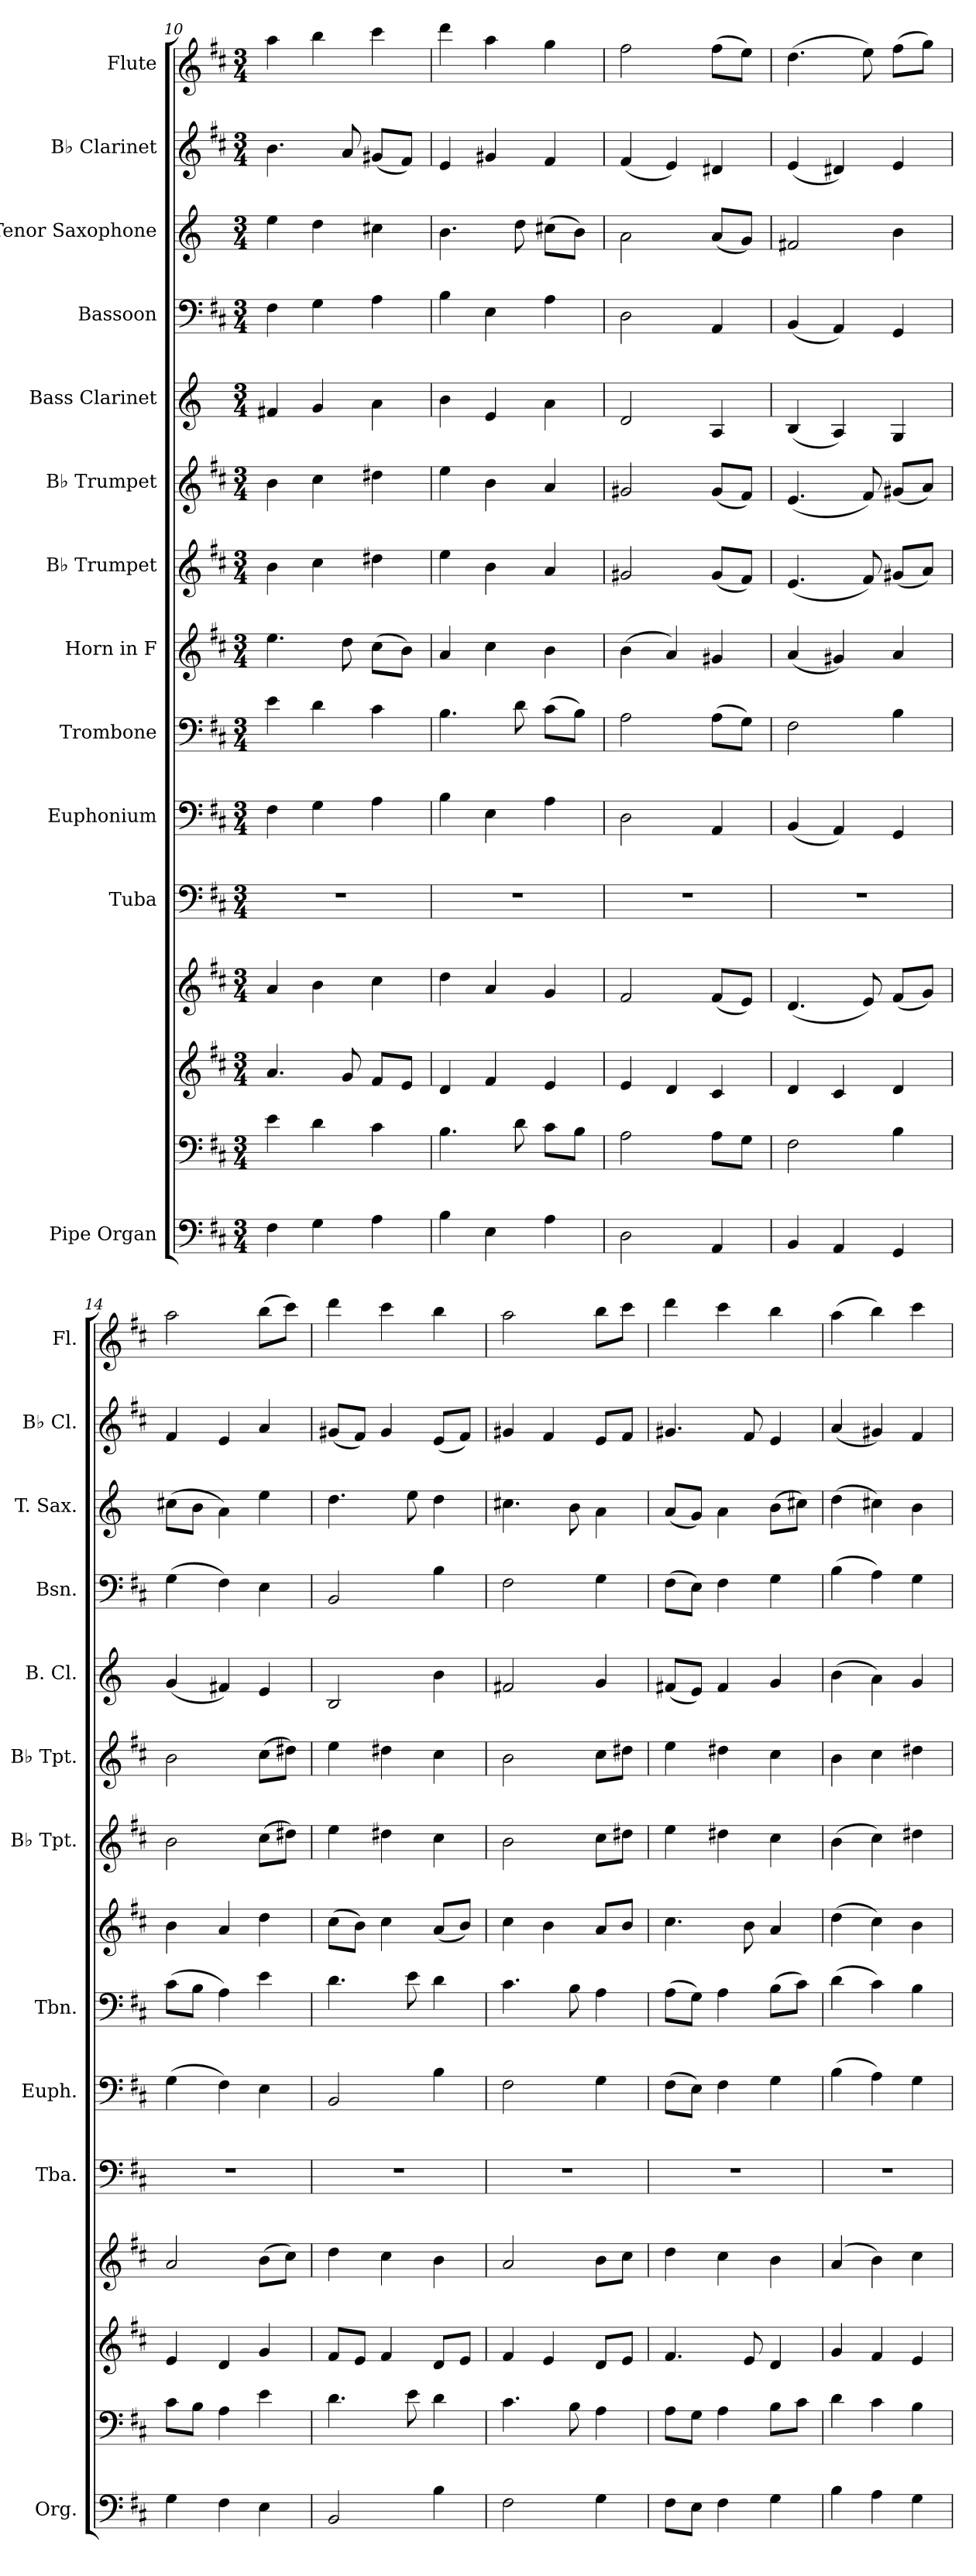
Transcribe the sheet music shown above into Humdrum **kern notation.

**kern	**kern	**kern	**kern	**kern	**kern	**kern	**kern	**kern	**kern	**kern	**kern	**kern	**kern	**kern
*part12	*part12	*part12	*part12	*part11	*part10	*part9	*part8	*part7	*part6	*part5	*part4	*part3	*part2	*part1
*staff15	*staff14	*staff13	*staff12	*staff11	*staff10	*staff9	*staff8	*staff7	*staff6	*staff5	*staff4	*staff3	*staff2	*staff1
*I"Pipe Organ	*	*	*	*I"Tuba	*I"Euphonium	*I"Trombone	*I"Horn in F	*I"B♭ Trumpet	*I"B♭ Trumpet	*I"Bass Clarinet	*I"Bassoon	*I"Tenor Saxophone	*I"B♭ Clarinet	*I"Flute
*I'Org.	*	*	*	*I'Tba.	*I'Euph.	*I'Tbn.	*	*I'B♭ Tpt.	*I'B♭ Tpt.	*I'B. Cl.	*I'Bsn.	*I'T. Sax.	*I'B♭ Cl.	*I'Fl.
*clefF4	*clefF4	*clefG2	*clefG2	*clefF4	*clefF4	*clefF4	*clefG2	*clefG2	*clefG2	*clefG2	*clefF4	*clefG2	*clefG2	*clefG2
*	*	*	*	*	*	*	*ITrd4c7	*ITrd1c2	*ITrd1c2	*ITrd8c14	*	*ITrd8c14	*ITrd1c2	*
*k[f#c#]	*k[f#c#]	*k[f#c#]	*k[f#c#]	*k[f#c#]	*k[f#c#]	*k[f#c#]	*k[f#]	*k[]	*k[]	*k[]	*k[f#c#]	*k[]	*k[]	*k[f#c#]
*M3/4	*M3/4	*M3/4	*M3/4	*M3/4	*M3/4	*M3/4	*M3/4	*M3/4	*M3/4	*M3/4	*M3/4	*M3/4	*M3/4	*M3/4
=10	=10	=10	=10	=10	=10	=10	=10	=10	=10	=10	=10	=10	=10	=10
4F#\	4e\	4.a/	4a/	2.r	4F#\	4e\	4.a\	4a\	4a\	4F#X/	4F#\	4e\	4.a\	4aa\
4G\	4d\	.	4b\	.	4G\	4d\	.	4b\	4b\	4G/	4G\	4d\	.	4bb\
.	.	8g/	.	.	.	.	8g\	.	.	.	.	.	8g/	.
4A\	4c#\	8f#/L	4cc#\	.	4A\	4c#\	(>8f#\L	4cc#X\	4cc#X\	4A\	4A\	4c#X\	(<8f#X/L	4ccc#\
.	.	8e/J	.	.	.	.	8e\J)	.	.	.	.	.	8e/J)	.
=11	=11	=11	=11	=11	=11	=11	=11	=11	=11	=11	=11	=11	=11	=11
4B\	4.B\	4d/	4dd\	2.r	4B\	4.B\	4d/	4dd\	4dd\	4B\	4B\	4.B\	4d/	4ddd\
4E\	.	4f#/	4a/	.	4E\	.	4f#\	4a\	4a\	4E/	4E\	.	4f#X/	4aa\
.	8d\	.	.	.	.	8d\	.	.	.	.	.	8d\	.	.
4A\	8c#\L	4e/	4g/	.	4A\	(>8c#\L	4e\	4g/	4g/	4A\	4A\	(>8c#X\L	4e/	4gg\
.	8B\J	.	.	.	.	8B\J)	.	.	.	.	.	8B\J)	.	.
=12	=12	=12	=12	=12	=12	=12	=12	=12	=12	=12	=12	=12	=12	=12
2D\	2A\	4e/	2f#/	2.r	2D\	2A\	(>4e\	2f#X/	2f#X/	2D/	2D\	2A\	(<4e/	2ff#\
.	.	4d/	.	.	.	.	4d/)	.	.	.	.	.	4d/)	.
4AA/	8A\L	4c#/	(<8f#/L	.	4AA/	(>8A\L	4c#X/	(<8f#/L	(<8f#/L	4AA/	4AA/	(<8A/L	4c#X/	(>8ff#\L
.	8G\J	.	8e/J)	.	.	8G\J)	.	8e/J)	8e/J)	.	.	8G/J)	.	8ee\J)
=13	=13	=13	=13	=13	=13	=13	=13	=13	=13	=13	=13	=13	=13	=13
4BB/	2F#\	4d/	(<4.d/	2.r	(<4BB/	2F#\	(<4d/	(<4.d/	(<4.d/	(<4BB/	(<4BB/	2F#X/	(<4d/	(>4.dd\
4AA/	.	4c#/	.	.	4AA/)	.	4c#X/)	.	.	4AA/)	4AA/)	.	4c#X/)	.
.	.	.	8e/)	.	.	.	.	8e/)	8e/)	.	.	.	.	8ee\)
4GG/	4B\	4d/	(<8f#/L	.	4GG/	4B\	4d/	(<8f#X/L	(<8f#X/L	4GG/	4GG/	4B\	4d/	(>8ff#\L
.	.	.	8g/J)	.	.	.	.	8g/J)	8g/J)	.	.	.	.	8gg\J)
=14	=14	=14	=14	=14	=14	=14	=14	=14	=14	=14	=14	=14	=14	=14
4G\	8c#\L	4e/	2a/	2.r	(>4G\	(>8c#\L	4e\	2a\	2a\	(<4G/	(>4G\	(>8c#X\L	4e/	2aa\
.	8B\J	.	.	.	.	8B\J	.	.	.	.	.	8B\J	.	.
4F#\	4A\	4d/	.	.	4F#\)	4A\)	4d/	.	.	4F#X/)	4F#\)	4A\)	4d/	.
4E\	4e\	4g/	(>8b\L	.	4E\	4e\	4g\	(>8b\L	(>8b\L	4E/	4E\	4e\	4g/	(>8bb\L
.	.	.	8cc#\J)	.	.	.	.	8cc#X\J)	8cc#X\J)	.	.	.	.	8ccc#\J)
=15	=15	=15	=15	=15	=15	=15	=15	=15	=15	=15	=15	=15	=15	=15
2BB/	4.d\	8f#/L	4dd\	2.r	2BB/	4.d\	(>8f#\L	4dd\	4dd\	2BB/	2BB/	4.d\	(<8f#X/L	4ddd\
.	.	8e/J	.	.	.	.	8e\J)	.	.	.	.	.	8e/J)	.
.	.	4f#/	4cc#\	.	.	.	4f#\	4cc#X\	4cc#X\	.	.	.	4f#/	4ccc#\
.	8e\	.	.	.	.	8e\	.	.	.	.	.	8e\	.	.
4B\	4d\	8d/L	4b\	.	4B\	4d\	(<8d/L	4b\	4b\	4B\	4B\	4d\	(<8d/L	4bb\
.	.	8e/J	.	.	.	.	8e/J)	.	.	.	.	.	8e/J)	.
=16	=16	=16	=16	=16	=16	=16	=16	=16	=16	=16	=16	=16	=16	=16
2F#\	4.c#\	4f#/	2a/	2.r	2F#\	4.c#\	4f#\	2a\	2a\	2F#X/	2F#\	4.c#X\	4f#X/	2aa\
.	.	4e/	.	.	.	.	4e\	.	.	.	.	.	4e/	.
.	8B\	.	.	.	.	8B\	.	.	.	.	.	8B\	.	.
4G\	4A\	8d/L	8b\L	.	4G\	4A\	8d/L	8b\L	8b\L	4G/	4G\	4A\	8d/L	8bb\L
.	.	8e/J	8cc#\J	.	.	.	8e/J	8cc#X\J	8cc#X\J	.	.	.	8e/J	8ccc#\J
=17	=17	=17	=17	=17	=17	=17	=17	=17	=17	=17	=17	=17	=17	=17
8F#\L	8A\L	4.f#/	4dd\	2.r	(>8F#\L	(>8A\L	4.f#\	4dd\	4dd\	(<8F#X/L	(>8F#\L	(<8A/L	4.f#X/	4ddd\
8E\J	8G\J	.	.	.	8E\J)	8G\J)	.	.	.	8E/J)	8E\J)	8G/J)	.	.
4F#\	4A\	.	4cc#\	.	4F#\	4A\	.	4cc#X\	4cc#X\	4F#/	4F#\	4A\	.	4ccc#\
.	.	8e/	.	.	.	.	8e\	.	.	.	.	.	8e/	.
4G\	8B\L	4d/	4b\	.	4G\	(>8B\L	4d/	4b\	4b\	4G/	4G\	(>8B\L	4d/	4bb\
.	8c#\J	.	.	.	.	8c#\J)	.	.	.	.	.	8c#X\J)	.	.
=18	=18	=18	=18	=18	=18	=18	=18	=18	=18	=18	=18	=18	=18	=18
4B\	4d\	4g/	(>4a/	2.r	(>4B\	(>4d\	(>4g\	(>4a\	4a\	(>4B\	(>4B\	(>4d\	(<4g/	(>4aa\
4A\	4c#\	4f#/	4b\)	.	4A\)	4c#\)	4f#\)	4b\)	4b\	4A\)	4A\)	4c#X\)	4f#X/)	4bb\)
4G\	4B\	4e/	4cc#\	.	4G\	4B\	4e\	4cc#X\	4cc#X\	4G/	4G\	4B\	4e/	4ccc#\
=	=	=	=	=	=	=	=	=	=	=	=	=	=	=
*-	*-	*-	*-	*-	*-	*-	*-	*-	*-	*-	*-	*-	*-	*-
